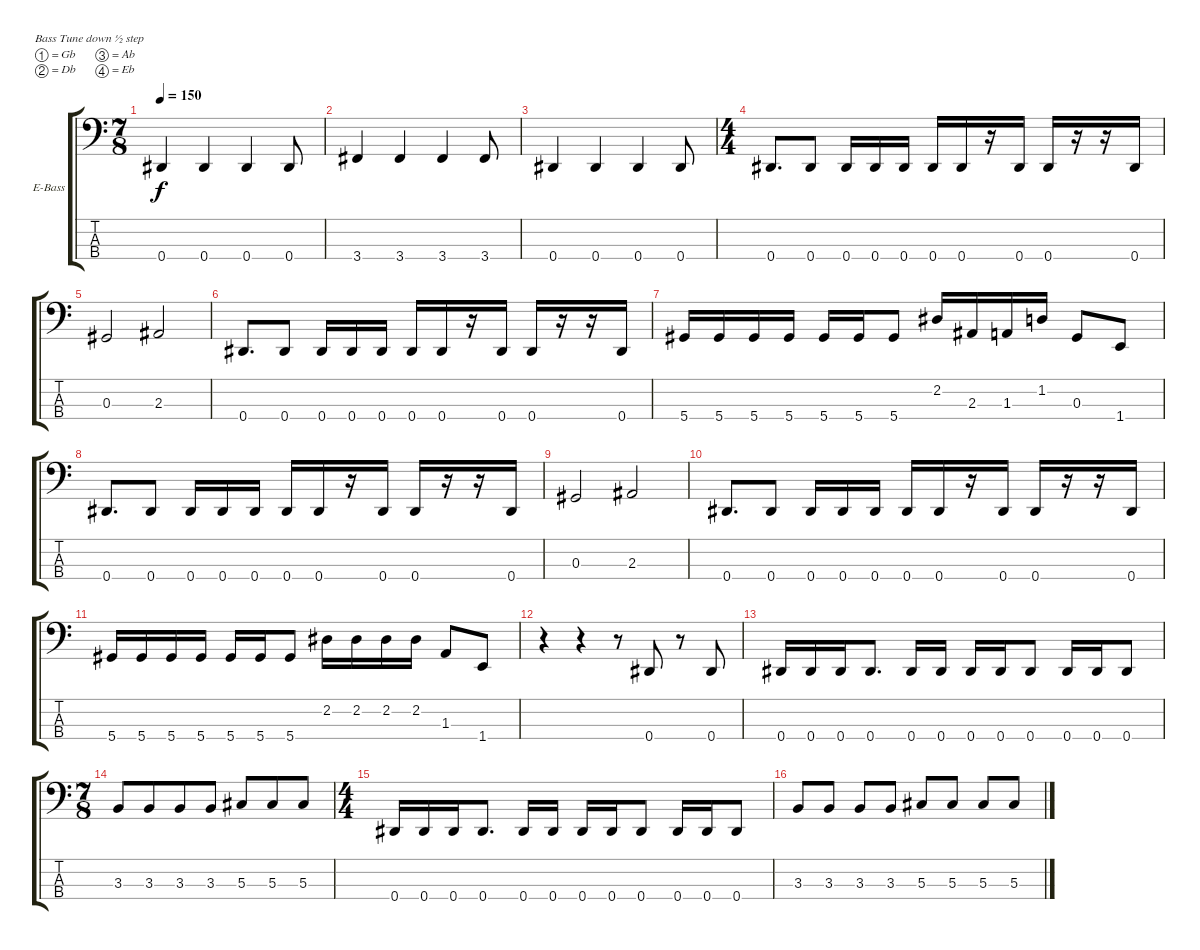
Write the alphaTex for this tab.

\defaultSystemsLayout 4
\bracketExtendMode groupsimilarinstruments
\firstSystemTrackNameOrientation horizontal
\otherSystemsTrackNameOrientation horizontal
\track ("Arif Mirabdolbaghi" "E-Bass") {instrument electricbassfinger}
\staff {score tabs}
\tuning (Gb2 Db2 Ab1 Eb1)
\ts (7 8)
\tempo 150
\clef f4
\ks c
0.4.4{dy f} 0.4.4 0.4.4 0.4.8 |
3.4.4 3.4.4 3.4.4 3.4.8 |
0.4.4 0.4.4 0.4.4 0.4.8 |
\ts (4 4)
0.4.8{d} 0.4.8 0.4.16 0.4.16 0.4.16 0.4.16 0.4.16 r.16 0.4.16 0.4.16 r.16 r.16 0.4.16 |
0.3.2 2.3.2 |
0.4.8{d} 0.4.8 0.4.16 0.4.16 0.4.16 0.4.16 0.4.16 r.16 0.4.16 0.4.16 r.16 r.16 0.4.16 |
5.4.16 5.4.16 5.4.16 5.4.16 5.4.16 5.4.16 5.4.8 2.2.16 2.3.16 1.3.16 1.2.16 0.3.8 1.4.8 |
0.4.8{d} 0.4.8 0.4.16 0.4.16 0.4.16 0.4.16 0.4.16 r.16 0.4.16 0.4.16 r.16 r.16 0.4.16 |
0.3.2 2.3.2 |
0.4.8{d} 0.4.8 0.4.16 0.4.16 0.4.16 0.4.16 0.4.16 r.16 0.4.16 0.4.16 r.16 r.16 0.4.16 |
5.4.16 5.4.16 5.4.16 5.4.16 5.4.16 5.4.16 5.4.8 2.2.16 2.2.16 2.2.16 2.2.16 1.3.8 1.4.8 |
r.4 r.4 r.8 0.4.8 r.8 0.4.8 |
0.4.16 0.4.16 0.4.16 0.4.8{d} 0.4.16 0.4.16 0.4.16 0.4.16 0.4.8 0.4.16 0.4.16 0.4.8 |
\ts (7 8)
3.3.8 3.3.8 3.3.8 3.3.8 5.3.8 5.3.8 5.3.8 |
\ts (4 4)
0.4.16 0.4.16 0.4.16 0.4.8{d} 0.4.16 0.4.16 0.4.16 0.4.16 0.4.8 0.4.16 0.4.16 0.4.8 |
3.3.8 3.3.8 3.3.8 3.3.8 5.3.8 5.3.8 5.3.8 5.3.8
